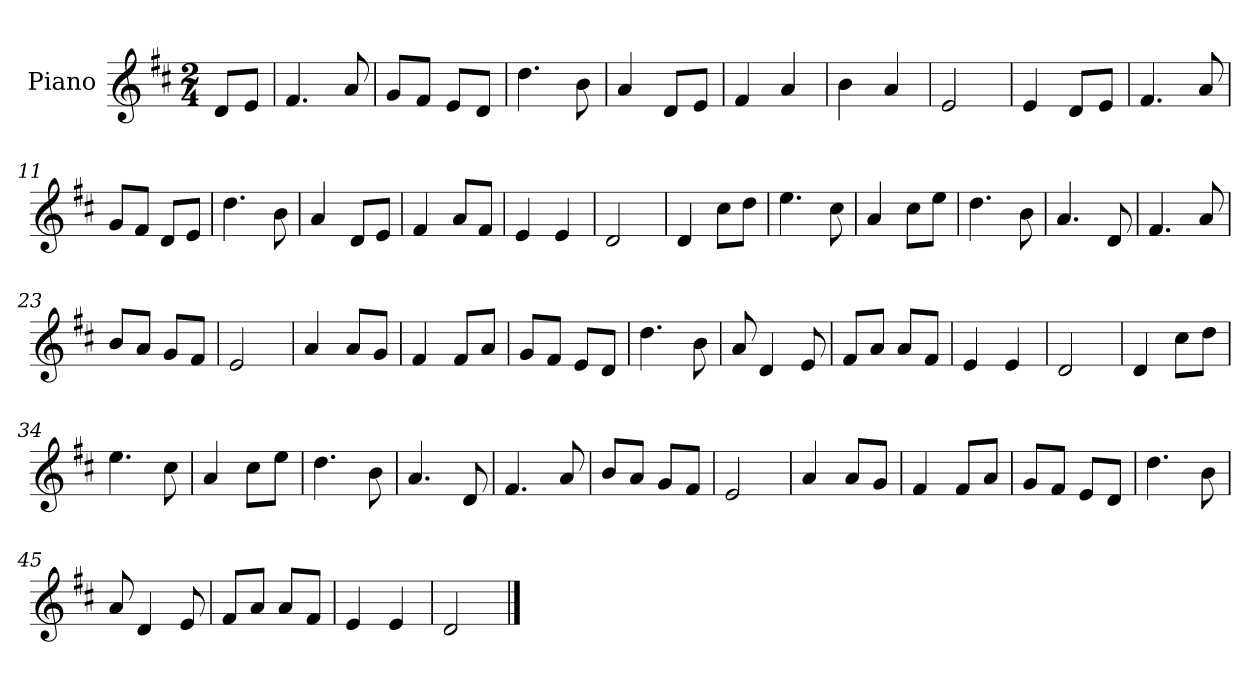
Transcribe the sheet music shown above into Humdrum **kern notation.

**kern
*part1
*staff1
*I"Piano
*I'Pno
*clefG2
*k[f#c#]
*D:
*M2/4
=1
8d/L
8e/J
=2
4.f#/
8a/
=3
8g/L
8f#/J
8e/L
8d/J
=4
4.dd\
8b\
=5
4a/
8d/L
8e/J
=6
4f#/
4a/
=7
4b\
4a/
=8
2e/
=9
4e/
8d/L
8e/J
=10
4.f#/
8a/
=11
8g/L
8f#/J
8d/L
8e/J
=12
4.dd\
8b\
=13
4a/
8d/L
8e/J
=14
4f#/
8a/L
8f#/J
=15
4e/
4e/
=16
2d/
=17
4d/
8cc#\L
8dd\J
=18
4.ee\
8cc#\
=19
4a/
8cc#\L
8ee\J
=20
4.dd\
8b\
=21
4.a/
8d/
=22
4.f#/
8a/
=23
8b/L
8a/J
8g/L
8f#/J
=24
2e/
=25
4a/
8a/L
8g/J
=26
4f#/
8f#/L
8a/J
=27
8g/L
8f#/J
8e/L
8d/J
=28
4.dd\
8b\
=29
8a/
4d/
8e/
=30
8f#/L
8a/J
8a/L
8f#/J
=31
4e/
4e/
=32
2d/
=33
4d/
8cc#\L
8dd\J
=34
4.ee\
8cc#\
=35
4a/
8cc#\L
8ee\J
=36
4.dd\
8b\
=37
4.a/
8d/
=38
4.f#/
8a/
=39
8b/L
8a/J
8g/L
8f#/J
=40
2e/
=41
4a/
8a/L
8g/J
=42
4f#/
8f#/L
8a/J
=43
8g/L
8f#/J
8e/L
8d/J
=44
4.dd\
8b\
=45
8a/
4d/
8e/
=46
8f#/L
8a/J
8a/L
8f#/J
=47
4e/
4e/
=48
2d/
==
*-
